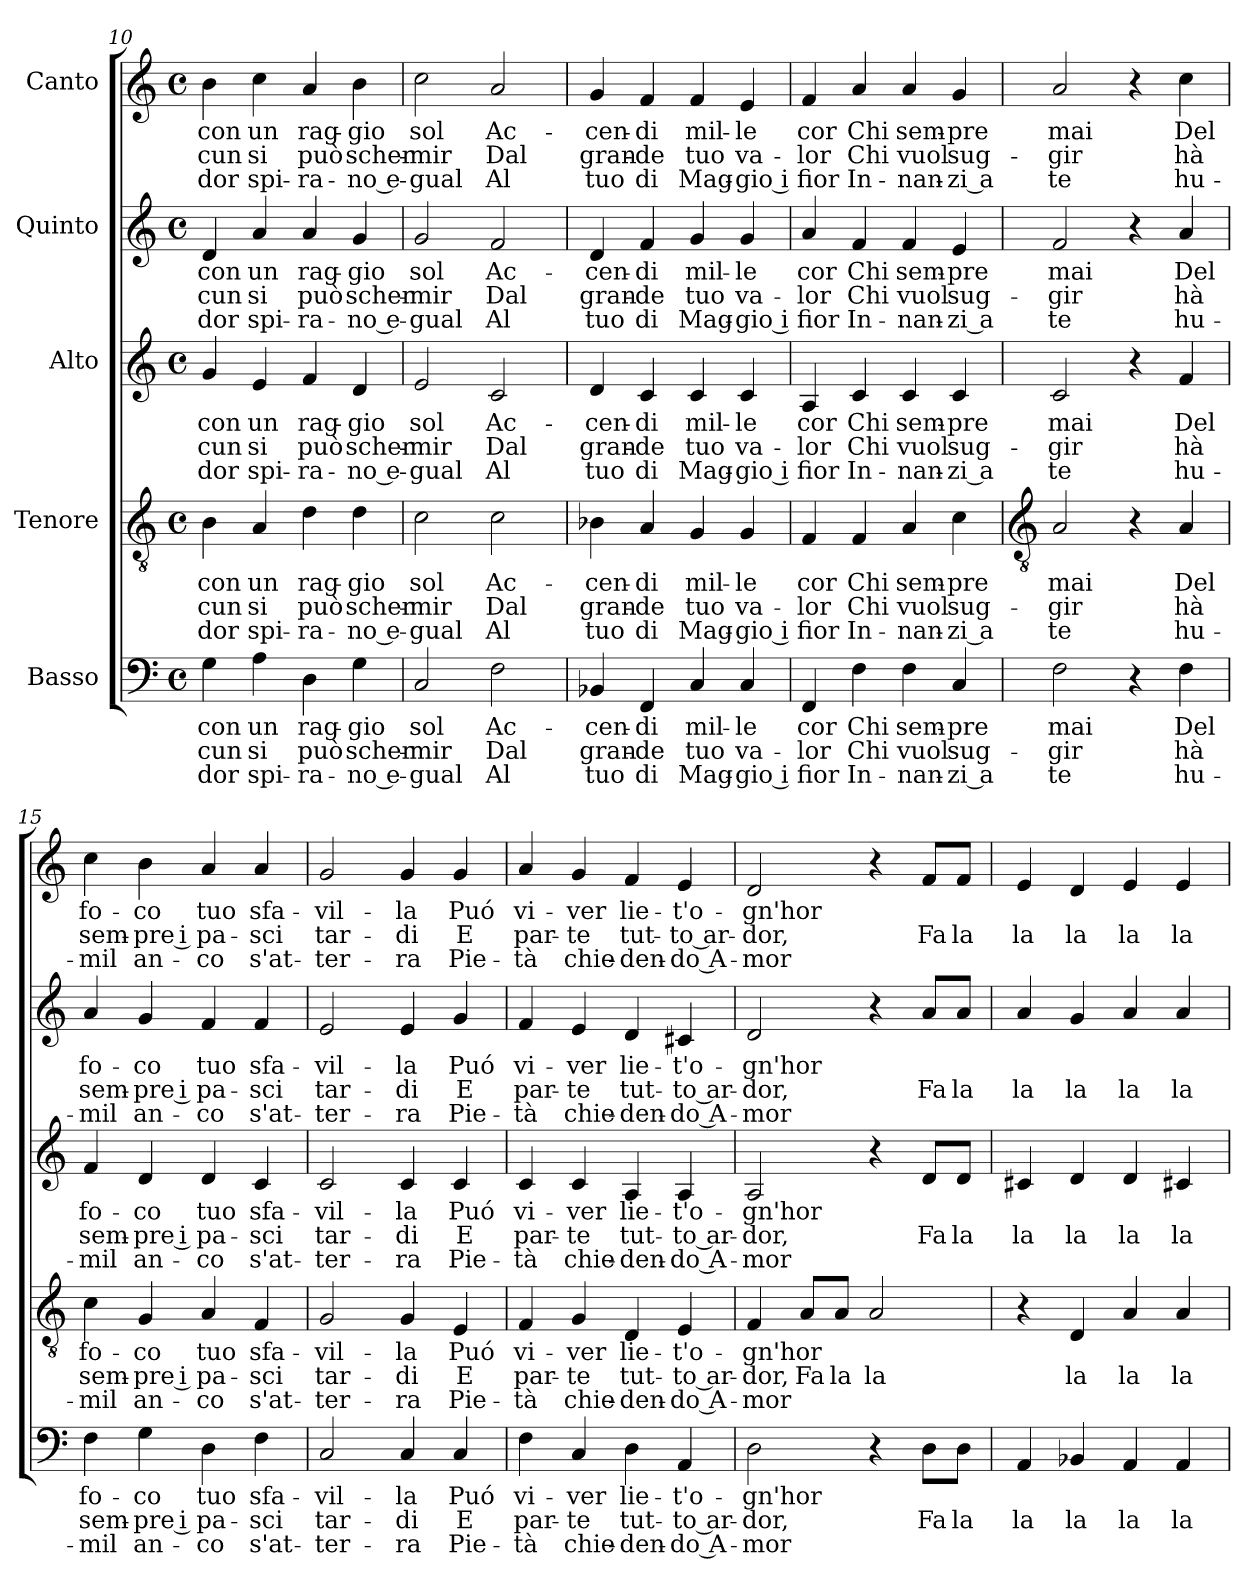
**kern	**text	**text	**text	**kern	**text	**text	**text	**kern	**text	**text	**text	**kern	**text	**text	**text	**kern	**text	**text	**text
*part5	*part5	*part5	*part5	*part4	*part4	*part4	*part4	*part3	*part3	*part3	*part3	*part2	*part2	*part2	*part2	*part1	*part1	*part1	*part1
*staff5	*staff5	*staff5	*staff5	*staff4	*staff4	*staff4	*staff4	*staff3	*staff3	*staff3	*staff3	*staff2	*staff2	*staff2	*staff2	*staff1	*staff1	*staff1	*staff1
*I"Basso	*	*	*	*I"Tenore	*	*	*	*I"Alto	*	*	*	*I"Quinto	*	*	*	*I"Canto	*	*	*
!!LO:LB:g=z
*clefF4	*	*	*	*clefGv2	*	*	*	*clefG2	*	*	*	*clefG2	*	*	*	*clefG2	*	*	*
*k[]	*	*	*	*k[]	*	*	*	*k[]	*	*	*	*k[]	*	*	*	*k[]	*	*	*
*C:	*	*	*	*C:	*	*	*	*C:	*	*	*	*C:	*	*	*	*C:	*	*	*
*M4/4	*	*	*	*M4/4	*	*	*	*M4/4	*	*	*	*M4/4	*	*	*	*M4/4	*	*	*
*met(c)	*	*	*	*met(c)	*	*	*	*met(c)	*	*	*	*met(c)	*	*	*	*met(c)	*	*	*
=10	=10	=10	=10	=10	=10	=10	=10	=10	=10	=10	=10	=10	=10	=10	=10	=10	=10	=10	=10
!	!LO:LY:b	!LO:LY:b	!LO:LY:b	!	!LO:LY:b	!LO:LY:b	!LO:LY:b	!	!LO:LY:b	!LO:LY:b	!LO:LY:b	!	!LO:LY:b	!LO:LY:b	!LO:LY:b	!	!LO:LY:b	!LO:LY:b	!LO:LY:b
4G	-con	cun	dor	4B	-con	cun	dor	4g	-con	cun	dor	4d	-con	cun	dor	4b	-con	cun	dor
!	!LO:LY:b	!LO:LY:b	!LO:LY:b	!	!LO:LY:b	!LO:LY:b	!LO:LY:b	!	!LO:LY:b	!LO:LY:b	!LO:LY:b	!	!LO:LY:b	!LO:LY:b	!LO:LY:b	!	!LO:LY:b	!LO:LY:b	!LO:LY:b
4A	un	si	spi-	4A	un	si	spi-	4e	un	si	spi-	4a	un	si	spi-	4cc	un	si	spi-
!	!LO:LY:b	!LO:LY:b	!LO:LY:b	!	!LO:LY:b	!LO:LY:b	!LO:LY:b	!	!LO:LY:b	!LO:LY:b	!LO:LY:b	!	!LO:LY:b	!LO:LY:b	!LO:LY:b	!	!LO:LY:b	!LO:LY:b	!LO:LY:b
4D	-rag-	-può	ra-	4d	-rag-	-può	ra-	4f	-rag-	-può	ra-	4a	-rag-	-può	ra-	4a	-rag-	-può	ra-
!	!LO:LY:b	!LO:LY:b	!LO:LY:b	!	!LO:LY:b	!LO:LY:b	!LO:LY:b	!	!LO:LY:b	!LO:LY:b	!LO:LY:b	!	!LO:LY:b	!LO:LY:b	!LO:LY:b	!	!LO:LY:b	!LO:LY:b	!LO:LY:b
4G	-gio	scher-	-no e-	4d	-gio	scher-	-no e-	4d	-gio	scher-	-no e-	4g	-gio	scher-	-no e-	4b	-gio	scher-	-no e-
=11	=11	=11	=11	=11	=11	=11	=11	=11	=11	=11	=11	=11	=11	=11	=11	=11	=11	=11	=11
!	!LO:LY:b	!LO:LY:b	!LO:LY:b	!	!LO:LY:b	!LO:LY:b	!LO:LY:b	!	!LO:LY:b	!LO:LY:b	!LO:LY:b	!	!LO:LY:b	!LO:LY:b	!LO:LY:b	!	!LO:LY:b	!LO:LY:b	!LO:LY:b
2C	-sol	mir	gual	2c	-sol	mir	gual	2e	-sol	mir	gual	2g	-sol	mir	gual	2cc	-sol	mir	gual
!	!LO:LY:b	!LO:LY:b	!LO:LY:b	!	!LO:LY:b	!LO:LY:b	!LO:LY:b	!	!LO:LY:b	!LO:LY:b	!LO:LY:b	!	!LO:LY:b	!LO:LY:b	!LO:LY:b	!	!LO:LY:b	!LO:LY:b	!LO:LY:b
2F	Ac-	-Dal	Al	2c	Ac-	-Dal	Al	2c	Ac-	-Dal	Al	2f	Ac-	-Dal	Al	2a	Ac-	-Dal	Al
=12	=12	=12	=12	=12	=12	=12	=12	=12	=12	=12	=12	=12	=12	=12	=12	=12	=12	=12	=12
!	!LO:LY:b	!LO:LY:b	!LO:LY:b	!	!LO:LY:b	!LO:LY:b	!LO:LY:b	!	!LO:LY:b	!LO:LY:b	!LO:LY:b	!	!LO:LY:b	!LO:LY:b	!LO:LY:b	!	!LO:LY:b	!LO:LY:b	!LO:LY:b
4BB-X	cen-	-gran-	-tuo	4B-X	cen-	-gran-	-tuo	4d	cen-	-gran-	-tuo	4d	cen-	-gran-	-tuo	4g	cen-	-gran-	-tuo
!	!LO:LY:b	!LO:LY:b	!LO:LY:b	!	!LO:LY:b	!LO:LY:b	!LO:LY:b	!	!LO:LY:b	!LO:LY:b	!LO:LY:b	!	!LO:LY:b	!LO:LY:b	!LO:LY:b	!	!LO:LY:b	!LO:LY:b	!LO:LY:b
4FF	di	de	di	4A	di	de	di	4c	di	de	di	4f	di	de	di	4f	di	de	di
!	!LO:LY:b	!LO:LY:b	!LO:LY:b	!	!LO:LY:b	!LO:LY:b	!LO:LY:b	!	!LO:LY:b	!LO:LY:b	!LO:LY:b	!	!LO:LY:b	!LO:LY:b	!LO:LY:b	!	!LO:LY:b	!LO:LY:b	!LO:LY:b
4C	mil-	-tuo	Mag-	4G	mil-	-tuo	Mag-	4c	mil-	-tuo	Mag-	4g	mil-	-tuo	Mag-	4f	mil-	-tuo	Mag-
!	!LO:LY:b	!LO:LY:b	!LO:LY:b	!	!LO:LY:b	!LO:LY:b	!LO:LY:b	!	!LO:LY:b	!LO:LY:b	!LO:LY:b	!	!LO:LY:b	!LO:LY:b	!LO:LY:b	!	!LO:LY:b	!LO:LY:b	!LO:LY:b
4C	-le	va-	-gio i	4G	-le	va-	-gio i	4c	-le	va-	-gio i	4g	-le	va-	-gio i	4e	-le	va-	-gio i
=13	=13	=13	=13	=13	=13	=13	=13	=13	=13	=13	=13	=13	=13	=13	=13	=13	=13	=13	=13
!	!LO:LY:b	!LO:LY:b	!LO:LY:b	!	!LO:LY:b	!LO:LY:b	!LO:LY:b	!	!LO:LY:b	!LO:LY:b	!LO:LY:b	!	!LO:LY:b	!LO:LY:b	!LO:LY:b	!	!LO:LY:b	!LO:LY:b	!LO:LY:b
4FF	cor	lor	fior	4F	cor	lor	fior	4A	cor	lor	fior	4a	cor	lor	fior	4f	cor	lor	fior
!	!LO:LY:b	!LO:LY:b	!LO:LY:b	!	!LO:LY:b	!LO:LY:b	!LO:LY:b	!	!LO:LY:b	!LO:LY:b	!LO:LY:b	!	!LO:LY:b	!LO:LY:b	!LO:LY:b	!	!LO:LY:b	!LO:LY:b	!LO:LY:b
4F	Chi	Chi	In-	4F	Chi	Chi	In-	4c	Chi	Chi	In-	4f	Chi	Chi	In-	4a	Chi	Chi	In-
!	!LO:LY:b	!LO:LY:b	!LO:LY:b	!	!LO:LY:b	!LO:LY:b	!LO:LY:b	!	!LO:LY:b	!LO:LY:b	!LO:LY:b	!	!LO:LY:b	!LO:LY:b	!LO:LY:b	!	!LO:LY:b	!LO:LY:b	!LO:LY:b
4F	-sem-	-vuol	nan-	4A	-sem-	-vuol	nan-	4c	-sem-	-vuol	nan-	4f	-sem-	-vuol	nan-	4a	-sem-	-vuol	nan-
!	!LO:LY:b	!LO:LY:b	!LO:LY:b	!	!LO:LY:b	!LO:LY:b	!LO:LY:b	!	!LO:LY:b	!LO:LY:b	!LO:LY:b	!	!LO:LY:b	!LO:LY:b	!LO:LY:b	!	!LO:LY:b	!LO:LY:b	!LO:LY:b
4C	-pre	sug-	-zi a	4c	-pre	sug-	-zi a	4c	-pre	sug-	-zi a	4e	-pre	sug-	-zi a	4g	-pre	sug-	-zi a
!!LO:LB:g=z
=14	=14	=14	=14	=14	=14	=14	=14	=14	=14	=14	=14	=14	=14	=14	=14	=14	=14	=14	=14
*	*	*	*	*clefGv2	*	*	*	*	*	*	*	*	*	*	*	*	*	*	*
!	!LO:LY:b	!LO:LY:b	!LO:LY:b	!	!LO:LY:b	!LO:LY:b	!LO:LY:b	!	!LO:LY:b	!LO:LY:b	!LO:LY:b	!	!LO:LY:b	!LO:LY:b	!LO:LY:b	!	!LO:LY:b	!LO:LY:b	!LO:LY:b
2F	mai	gir	te	2A	mai	gir	te	2c	mai	gir	te	2f	mai	gir	te	2a	mai	gir	te
4r	.	.	.	4r	.	.	.	4r	.	.	.	4r	.	.	.	4r	.	.	.
!	!LO:LY:b	!LO:LY:b	!LO:LY:b	!	!LO:LY:b	!LO:LY:b	!LO:LY:b	!	!LO:LY:b	!LO:LY:b	!LO:LY:b	!	!LO:LY:b	!LO:LY:b	!LO:LY:b	!	!LO:LY:b	!LO:LY:b	!LO:LY:b
4F	Del	hà	hu-	4A	Del	hà	hu-	4f	Del	hà	hu-	4a	Del	hà	hu-	4cc	Del	hà	hu-
=15	=15	=15	=15	=15	=15	=15	=15	=15	=15	=15	=15	=15	=15	=15	=15	=15	=15	=15	=15
!	!LO:LY:b	!LO:LY:b	!LO:LY:b	!	!LO:LY:b	!LO:LY:b	!LO:LY:b	!	!LO:LY:b	!LO:LY:b	!LO:LY:b	!	!LO:LY:b	!LO:LY:b	!LO:LY:b	!	!LO:LY:b	!LO:LY:b	!LO:LY:b
4F	-fo-	-sem-	-mil	4c	-fo-	-sem-	-mil	4f	-fo-	-sem-	-mil	4a	-fo-	-sem-	-mil	4cc	-fo-	-sem-	-mil
!	!LO:LY:b	!LO:LY:b	!LO:LY:b	!	!LO:LY:b	!LO:LY:b	!LO:LY:b	!	!LO:LY:b	!LO:LY:b	!LO:LY:b	!	!LO:LY:b	!LO:LY:b	!LO:LY:b	!	!LO:LY:b	!LO:LY:b	!LO:LY:b
4G	co	pre i	an-	4G	co	pre i	an-	4d	co	pre i	an-	4g	co	pre i	an-	4b	co	pre i	an-
!	!LO:LY:b	!LO:LY:b	!LO:LY:b	!	!LO:LY:b	!LO:LY:b	!LO:LY:b	!	!LO:LY:b	!LO:LY:b	!LO:LY:b	!	!LO:LY:b	!LO:LY:b	!LO:LY:b	!	!LO:LY:b	!LO:LY:b	!LO:LY:b
4D	-tuo	pa-	-co	4A	-tuo	pa-	-co	4d	-tuo	pa-	-co	4f	-tuo	pa-	-co	4a	-tuo	pa-	-co
!	!LO:LY:b	!LO:LY:b	!LO:LY:b	!	!LO:LY:b	!LO:LY:b	!LO:LY:b	!	!LO:LY:b	!LO:LY:b	!LO:LY:b	!	!LO:LY:b	!LO:LY:b	!LO:LY:b	!	!LO:LY:b	!LO:LY:b	!LO:LY:b
4F	sfa-	-sci	s'at-	4F	sfa-	-sci	s'at-	4c	sfa-	-sci	s'at-	4f	sfa-	-sci	s'at-	4a	sfa-	-sci	s'at-
=16	=16	=16	=16	=16	=16	=16	=16	=16	=16	=16	=16	=16	=16	=16	=16	=16	=16	=16	=16
!	!LO:LY:b	!LO:LY:b	!LO:LY:b	!	!LO:LY:b	!LO:LY:b	!LO:LY:b	!	!LO:LY:b	!LO:LY:b	!LO:LY:b	!	!LO:LY:b	!LO:LY:b	!LO:LY:b	!	!LO:LY:b	!LO:LY:b	!LO:LY:b
2C	-vil-	-tar-	-ter-	2G	-vil-	-tar-	-ter-	2c	-vil-	-tar-	-ter-	2e	-vil-	-tar-	-ter-	2g	-vil-	-tar-	-ter-
!	!LO:LY:b	!LO:LY:b	!LO:LY:b	!	!LO:LY:b	!LO:LY:b	!LO:LY:b	!	!LO:LY:b	!LO:LY:b	!LO:LY:b	!	!LO:LY:b	!LO:LY:b	!LO:LY:b	!	!LO:LY:b	!LO:LY:b	!LO:LY:b
4C	-la	di	ra	4G	-la	di	ra	4c	-la	di	ra	4e	-la	di	ra	4g	-la	di	ra
!	!LO:LY:b	!LO:LY:b	!LO:LY:b	!	!LO:LY:b	!LO:LY:b	!LO:LY:b	!	!LO:LY:b	!LO:LY:b	!LO:LY:b	!	!LO:LY:b	!LO:LY:b	!LO:LY:b	!	!LO:LY:b	!LO:LY:b	!LO:LY:b
4C	Puó	E	Pie-	4E	Puó	E	Pie-	4c	Puó	E	Pie-	4g	Puó	E	Pie-	4g	Puó	E	Pie-
=17	=17	=17	=17	=17	=17	=17	=17	=17	=17	=17	=17	=17	=17	=17	=17	=17	=17	=17	=17
!	!LO:LY:b	!LO:LY:b	!LO:LY:b	!	!LO:LY:b	!LO:LY:b	!LO:LY:b	!	!LO:LY:b	!LO:LY:b	!LO:LY:b	!	!LO:LY:b	!LO:LY:b	!LO:LY:b	!	!LO:LY:b	!LO:LY:b	!LO:LY:b
4F	-vi-	-par-	-tà	4F	-vi-	-par-	-tà	4c	-vi-	-par-	-tà	4f	-vi-	-par-	-tà	4a	-vi-	-par-	-tà
!	!LO:LY:b	!LO:LY:b	!LO:LY:b	!	!LO:LY:b	!LO:LY:b	!LO:LY:b	!	!LO:LY:b	!LO:LY:b	!LO:LY:b	!	!LO:LY:b	!LO:LY:b	!LO:LY:b	!	!LO:LY:b	!LO:LY:b	!LO:LY:b
4C	ver	te	chie-	4G	ver	te	chie-	4c	ver	te	chie-	4e	ver	te	chie-	4g	ver	te	chie-
!	!LO:LY:b	!LO:LY:b	!LO:LY:b	!	!LO:LY:b	!LO:LY:b	!LO:LY:b	!	!LO:LY:b	!LO:LY:b	!LO:LY:b	!	!LO:LY:b	!LO:LY:b	!LO:LY:b	!	!LO:LY:b	!LO:LY:b	!LO:LY:b
4D	-lie-	-tut-	-den-	4D	-lie-	-tut-	-den-	4A	-lie-	-tut-	-den-	4d	-lie-	-tut-	-den-	4f	-lie-	-tut-	-den-
!	!LO:LY:b	!LO:LY:b	!LO:LY:b	!	!LO:LY:b	!LO:LY:b	!LO:LY:b	!	!LO:LY:b	!LO:LY:b	!LO:LY:b	!	!LO:LY:b	!LO:LY:b	!LO:LY:b	!	!LO:LY:b	!LO:LY:b	!LO:LY:b
4AA	-t'o-	-to ar-	-do A-	4E	-t'o-	-to ar-	-do A-	4A	-t'o-	-to ar-	-do A-	4c#X	-t'o-	-to ar-	-do A-	4e	-t'o-	-to ar-	-do A-
=18	=18	=18	=18	=18	=18	=18	=18	=18	=18	=18	=18	=18	=18	=18	=18	=18	=18	=18	=18
!	!LO:LY:b	!LO:LY:b	!LO:LY:b	!	!LO:LY:b	!LO:LY:b	!LO:LY:b	!	!LO:LY:b	!LO:LY:b	!LO:LY:b	!	!LO:LY:b	!LO:LY:b	!LO:LY:b	!	!LO:LY:b	!LO:LY:b	!LO:LY:b
2D	-gn'hor	dor,	mor	4F	-gn'hor	dor,	mor	2A	-gn'hor	dor,	mor	2d	-gn'hor	dor,	mor	2d	-gn'hor	dor,	mor
!	!	!	!	!	!	!LO:LY:b	!	!	!	!	!	!	!	!	!	!	!	!	!
.	.	.	.	8A/L	.	Fa	.	.	.	.	.	.	.	.	.	.	.	.	.
!	!	!	!	!	!	!LO:LY:b	!	!	!	!	!	!	!	!	!	!	!	!	!
.	.	.	.	8A/J	.	la	.	.	.	.	.	.	.	.	.	.	.	.	.
!	!	!	!	!	!	!LO:LY:b	!	!	!	!	!	!	!	!	!	!	!	!	!
4r	.	.	.	2A	.	la	.	4r	.	.	.	4r	.	.	.	4r	.	.	.
!	!	!LO:LY:b	!	!	!	!	!	!	!	!LO:LY:b	!	!	!	!LO:LY:b	!	!	!	!LO:LY:b	!
8D\L	.	Fa	.	.	.	.	.	8d/L	.	Fa	.	8a/L	.	Fa	.	8f/L	.	Fa	.
!	!	!LO:LY:b	!	!	!	!	!	!	!	!LO:LY:b	!	!	!	!LO:LY:b	!	!	!	!LO:LY:b	!
8D\J	.	la	.	.	.	.	.	8d/J	.	la	.	8a/J	.	la	.	8f/J	.	la	.
=19	=19	=19	=19	=19	=19	=19	=19	=19	=19	=19	=19	=19	=19	=19	=19	=19	=19	=19	=19
!	!	!LO:LY:b	!	!	!	!	!	!	!	!LO:LY:b	!	!	!	!LO:LY:b	!	!	!	!LO:LY:b	!
4AA	.	la	.	4r	.	.	.	4c#X	.	la	.	4a	.	la	.	4e	.	la	.
!	!	!LO:LY:b	!	!	!	!LO:LY:b	!	!	!	!LO:LY:b	!	!	!	!LO:LY:b	!	!	!	!LO:LY:b	!
4BB-X	.	la	.	4D	.	la	.	4d	.	la	.	4g	.	la	.	4d	.	la	.
!	!	!LO:LY:b	!	!	!	!LO:LY:b	!	!	!	!LO:LY:b	!	!	!	!LO:LY:b	!	!	!	!LO:LY:b	!
4AA	.	la	.	4A	.	la	.	4d	.	la	.	4a	.	la	.	4e	.	la	.
!	!	!LO:LY:b	!	!	!	!LO:LY:b	!	!	!	!LO:LY:b	!	!	!	!LO:LY:b	!	!	!	!LO:LY:b	!
4AA	.	la	.	4A	.	la	.	4c#X	.	la	.	4a	.	la	.	4e	.	la	.
=	=	=	=	=	=	=	=	=	=	=	=	=	=	=	=	=	=	=	=
*-	*-	*-	*-	*-	*-	*-	*-	*-	*-	*-	*-	*-	*-	*-	*-	*-	*-	*-	*-
